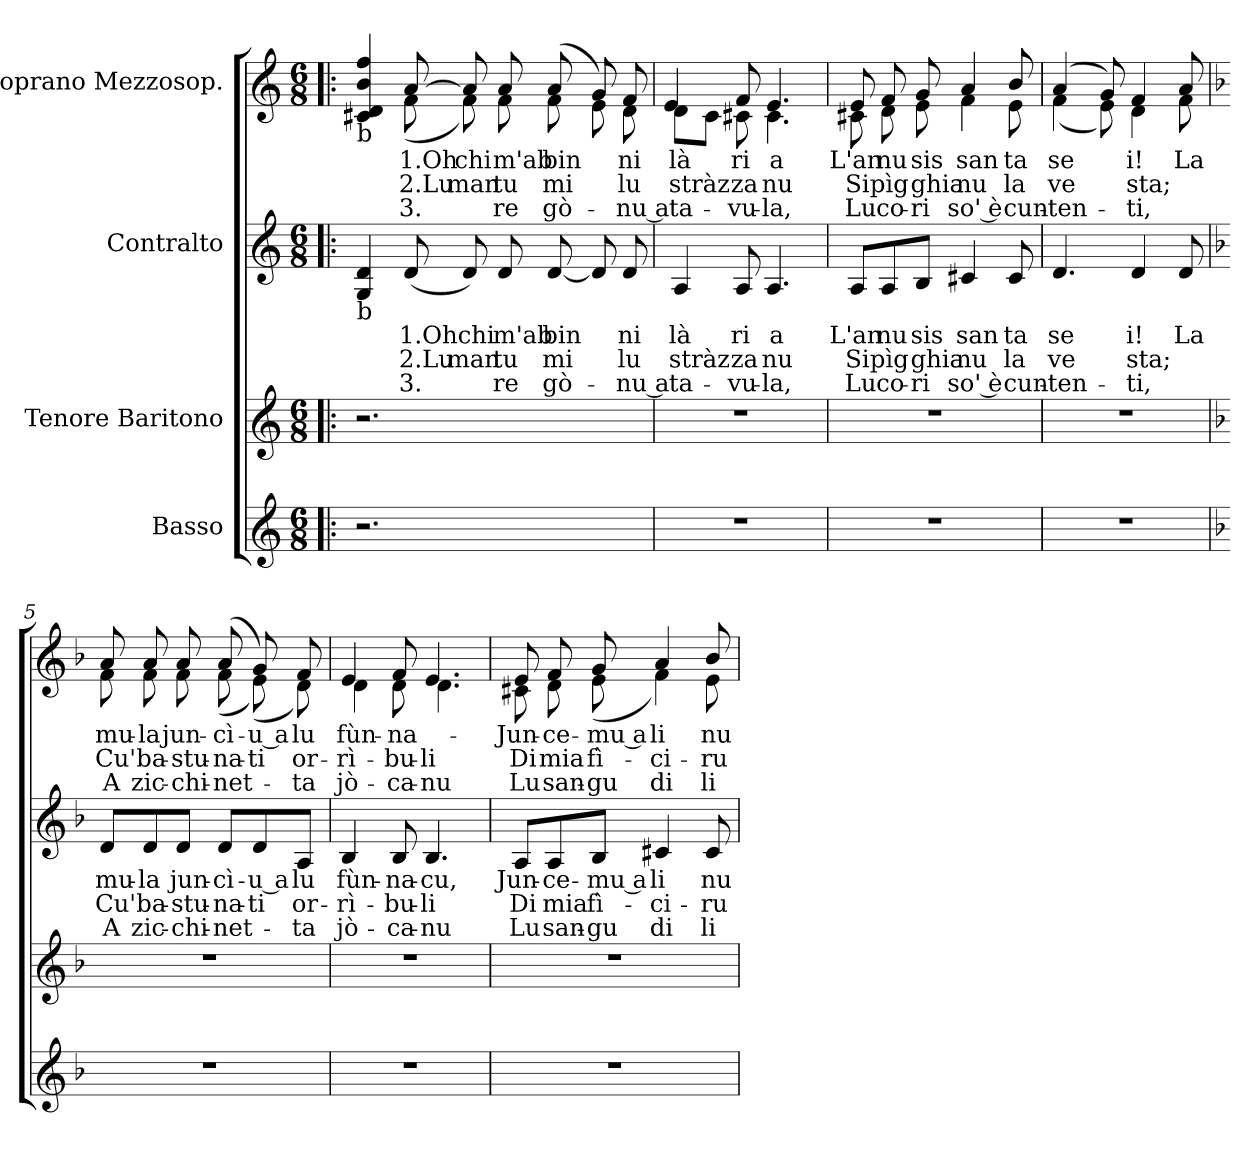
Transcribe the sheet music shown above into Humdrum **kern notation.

**kern	**kern	**kern	**text	**text	**text	**kern	**text	**text	**text
*part4	*part3	*part2	*part2	*part2	*part2	*part1	*part1	*part1	*part1
*staff4	*staff3	*staff2	*staff2	*staff2	*staff2	*staff1	*staff1	*staff1	*staff1
*I"Basso	*I"Tenore Baritono	*I"Contralto	*	*	*	*I"Soprano Mezzosop.	*	*	*
*clefG2	*clefG2	*clefG2	*	*	*	*clefG2	*	*	*
*k[]	*k[]	*k[]	*	*	*	*k[]	*	*	*
*C:	*C:	*C:	*	*	*	*C:	*	*	*
*M6/8	*M6/8	*M6/8	*	*	*	*M6/8	*	*	*
=1!|:	=1!|:	=1!|:	=1!|:	=1!|:	=1!|:	=1!|:	=1!|:	=1!|:	=1!|:
*	*	*	*	*	*	*^	*	*	*
!	!	!	!	!	!	!LO:TX:b:t=b	!	!	!	!
!	!	!LO:TX:b:t=b	!	!	!	!	!	!	!	!
2.r	2.r	4G/ 4d/	.	.	.	4c#X/ 4d/ 4b/ 4ff/	4ryy	.	.	.
!	!	!	!LO:LY:a:rj	!LO:LY:a:rj	!LO:LY:a:rj	!	!	!LO:LY:b	!	!
!	!	!	!	!	!	!	!	!LO:LY:b:rj	!LO:LY:b:rj	!LO:LY:b:rj
.	.	(<8d/	1.Oh	2.Lu	3.	[>8a/	(<8f\	1.Oh	2.Lu	3.
!	!	!	!LO:LY:a	!LO:LY:a	!	!	!	!LO:LY:b	!LO:LY:b	!
.	.	8d/)	chi	man	.	8a/]	8f\)	chi	man	.
!	!	!	!LO:LY:a	!LO:LY:a	!LO:LY:a	!	!	!LO:LY:b	!LO:LY:b	!LO:LY:b
.	.	8d/	m'ab	tu	re	8a/	8f\	m'ab	tu	re
!	!	!	!LO:LY:a	!LO:LY:a	!LO:LY:a	!	!	!LO:LY:b	!LO:LY:b	!LO:LY:b
.	.	[<8d/	bin	mi	gò-	(8a/	8f\	bin	mi	gò-
4ryy	4ryy	8d/]	.	.	.	8g/)	8e\	.	.	.
!	!	!	!LO:LY:a	!LO:LY:a	!LO:LY:a	!	!	!LO:LY:b	!LO:LY:b	!LO:LY:b
.	.	8d/	-ni	lu	-nu a	8f/	8d\	-ni	lu	-nu a
=2	=2	=2	=2	=2	=2	=2	=2	=2	=2	=2
!	!	!	!LO:LY:a	!LO:LY:a	!LO:LY:a	!	!	!LO:LY:b	!LO:LY:b	!LO:LY:b
2.r	2.r	4A/	là	stràz	ta-	8d\L	4e/	là	stràz	ta-
.	.	.	.	.	.	8c\J	.	.	.	.
!	!	!	!LO:LY:a	!LO:LY:a	!LO:LY:a	!	!	!LO:LY:b	!LO:LY:b	!LO:LY:b
.	.	8A/	ri	za	-vu-	8f/	8c#X\	ri	za	vu-
!	!	!	!LO:LY:a	!LO:LY:a	!LO:LY:a	!	!	!LO:LY:b	!LO:LY:b	!LO:LY:b
.	.	4.A/	a	nu	-la,	4.e/	4.c#\	a	nu	-la,
=3	=3	=3	=3	=3	=3	=3	=3	=3	=3	=3
!	!	!	!LO:LY:a	!LO:LY:a	!LO:LY:a	!	!	!LO:LY:b	!LO:LY:b	!LO:LY:b
2.r	2.r	8A/L	L'an	Si	Lu	8e/	8c#X\	L'an	Si	-Lu
!	!	!	!LO:LY:a	!LO:LY:a	!LO:LY:a	!	!	!LO:LY:b	!LO:LY:b	!LO:LY:b
.	.	8A/	nu	pìg	co-	8f/	8d\	nu	pìg	co-
!	!	!	!LO:LY:a	!LO:LY:a	!LO:LY:a	!	!	!LO:LY:b	!LO:LY:b	!LO:LY:b
.	.	8B/J	sis	ghia	-ri	8g/	8e\	sis	ghia	-ri
!	!	!	!LO:LY:a	!LO:LY:a	!LO:LY:a	!	!	!LO:LY:b	!LO:LY:b	!LO:LY:b
.	.	4c#X/	san	nu	so' è	4a/	4f\	san	nu	so' è
!	!	!	!LO:LY:a	!LO:LY:a	!LO:LY:a	!	!	!LO:LY:b	!LO:LY:b	!LO:LY:b
.	.	8c#/	ta	la	cun-	8b/	8e\	ta	la	cun-
=4	=4	=4	=4	=4	=4	=4	=4	=4	=4	=4
!	!	!	!LO:LY:a	!LO:LY:a	!LO:LY:a	!	!	!LO:LY:b	!LO:LY:b	!LO:LY:b
2.r	2.r	4.d/	se	ve	-ten-	(4a/	(<4f\	se	ve	-ten-
.	.	.	.	.	.	8g/)	8e\)	.	.	.
!	!	!	!LO:LY:a	!LO:LY:a	!LO:LY:a	!	!	!LO:LY:b	!LO:LY:b	!LO:LY:b
.	.	4d/	i!	sta;	-ti,	4f/	4d\	i!	sta;	-ti,
!	!	!	!LO:LY:a	!	!	!	!	!LO:LY:b	!	!
.	.	8d/	La	.	.	8a/	8f\	La	.	.
!!LO:LB:g=z	!!
=5	=5	=5	=5	=5	=5	=5	=5	=5	=5	=5
*k[b-]	*k[b-]	*k[b-]	*	*	*	*k[b-]	*	*	*	*
*F:	*F:	*F:	*	*	*	*F:	*	*	*	*
!	!	!	!LO:LY:a	!LO:LY:a	!LO:LY:a	!	!	!LO:LY:b	!LO:LY:b	!LO:LY:b
2.r	2.r	8d/L	mu-	Cu'	A	8a/	8f\	mu-	Cu'	A
!	!	!	!LO:LY:a	!LO:LY:a	!LO:LY:a	!	!	!LO:LY:b	!LO:LY:b	!LO:LY:b
.	.	8d/	-la	ba-	zic-	8a/	8f\	-la	ba-	zic-
!	!	!	!LO:LY:a	!LO:LY:a	!LO:LY:a	!	!	!LO:LY:b	!LO:LY:b	!LO:LY:b
.	.	8d/J	jun-	-stu-	-chi-	8a/	8f\	jun-	-stu-	-chi-
!	!	!	!LO:LY:a	!LO:LY:a	!LO:LY:a	!	!	!LO:LY:b	!LO:LY:b	!LO:LY:b
.	.	8d/L	-cì-	-na-	-net-	(8a/	(<8f\	-cì-	-na-	-net-
!	!	!	!LO:LY:a:rj	!LO:LY:a:rj	!	!	!	!LO:LY:b:rj	!LO:LY:b:rj	!
.	.	8d/	-u a	-ti	.	8g/)	(<8e\)	-u a	-ti	.
!	!	!	!LO:LY:a	!LO:LY:a	!LO:LY:a	!	!	!LO:LY:b	!LO:LY:b	!LO:LY:b
.	.	8A/J	lu	or-	-ta	8f/	8d\)	lu	or-	-ta
=6	=6	=6	=6	=6	=6	=6	=6	=6	=6	=6
!	!	!	!LO:LY:a	!LO:LY:a	!LO:LY:a	!	!	!LO:LY:b	!LO:LY:b	!LO:LY:b
2.r	2.r	4B-/	fùn-	-rì-	jò-	4e/	4d\	fùn-	-rì-	jò-
!	!	!	!LO:LY:a	!LO:LY:a	!LO:LY:a	!	!	!LO:LY:b	!LO:LY:b	!LO:LY:b
.	.	8B-/	-na-	-bu-	-ca-	8f/	8d\	-na-	-bu-	-ca-
!	!	!	!LO:LY:a	!LO:LY:a	!LO:LY:a	!	!	!LO:LY:b	!LO:LY:b	!LO:LY:b
.	.	4.B-/	-cu,	-li	-nu	4.e/	4.d\	.	-li	-nu
=7	=7	=7	=7	=7	=7	=7	=7	=7	=7	=7
!	!	!	!LO:LY:a	!LO:LY:a	!LO:LY:a	!	!	!LO:LY:b	!LO:LY:b	!LO:LY:b
2.r	2.r	8A/L	Jun-	Di	Lu	8e/	8c#X\	-Jun-	Di	Lu
!	!	!	!LO:LY:a	!LO:LY:a	!LO:LY:a	!	!	!LO:LY:b	!LO:LY:b	!LO:LY:b
.	.	8A/	-ce-	mia	san-	8f/	8d\	ce-	mia	san-
!	!	!	!LO:LY:a:rj	!LO:LY:a:rj	!LO:LY:a:rj	!	!	!LO:LY:b:rj	!LO:LY:b:rj	!LO:LY:b:rj
.	.	8B-/J	-mu a	fì-	-gu	8g/	(<8e\	-mu a	fì-	-gu
!	!	!	!LO:LY:a	!LO:LY:a	!LO:LY:a	!	!	!LO:LY:b	!LO:LY:b	!LO:LY:b
.	.	4c#X/	li	-ci-	di	4a/	4f\)	li	-ci-	di
!	!	!	!LO:LY:a	!LO:LY:a	!LO:LY:a	!	!	!LO:LY:b	!LO:LY:b	!LO:LY:b
.	.	8c#/	nu-	-ru	li	8b-/	8e\	nu-	-ru	li
*	*	*	*	*	*	*v	*v	*	*	*
=	=	=	=	=	=	=	=	=	=
*-	*-	*-	*-	*-	*-	*-	*-	*-	*-
